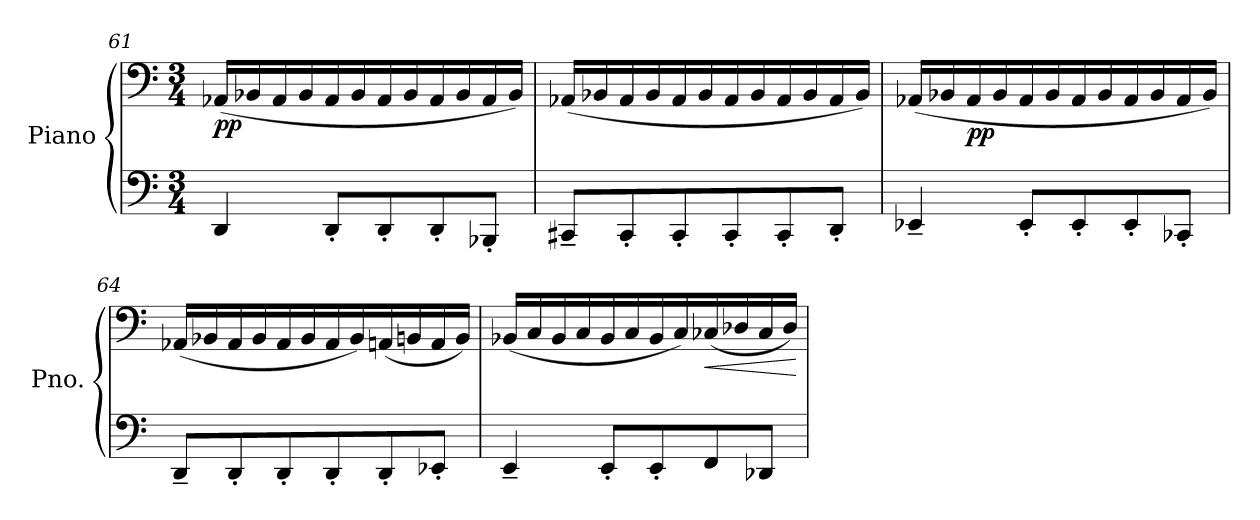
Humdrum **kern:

**kern	**kern	**dynam
*part1	*part1	*part1
*staff2	*staff1	*staff1/2
*I"Piano	*	*
*I'Pno.	*	*
*clefF4	*clefF4	*
*k[]	*k[]	*
*M3/4	*M3/4	*
=61	=61	=61
!	!	!LO:DY:b
4DD/	(16AA-X/LL	pp
.	16BB-X/	.
.	16AA-/	.
.	16BB-/	.
8DD'/L	16AA-/	.
.	16BB-/	.
8DD'/	16AA-/	.
.	16BB-/	.
8DD'/	16AA-/	.
.	16BB-/	.
8BBB-X'/J	16AA-/	.
.	16BB-/JJ)	.
!!LO:LB:g=z
=62	=62	=62
8CC#X~/L	(16AA-X/LL	.
.	16BB-X/	.
8CC#'/	16AA-/	.
.	16BB-/	.
8CC#'/	16AA-/	.
.	16BB-/	.
8CC#'/	16AA-/	.
.	16BB-/	.
8CC#'/	16AA-/	.
.	16BB-/	.
8DD'/J	16AA-/	.
.	16BB-/JJ)	.
=63	=63	=63
!	!	!LO:DY:b
4EE-X~/	(16AA-X/LL	other-dynamics
.	16BB-X/	.
!	!	!LO:DY:b
.	16AA-/	pp
.	16BB-/	.
8EE-'/L	16AA-/	.
.	16BB-/	.
8EE-'/	16AA-/	.
.	16BB-/	.
8EE-'/	16AA-/	.
.	16BB-/	.
8CC-X'/J	16AA-/	.
.	16BB-/JJ)	.
=64	=64	=64
8DD~/L	(16AA-X/LL	.
.	16BB-X/	.
8DD'/	16AA-/	.
.	16BB-/	.
8DD'/	16AA-/	.
.	16BB-/	.
8DD'/	16AA-/	.
.	16BB-/)	.
8DD'/	(16AAn/	.
.	16BBn/	.
8EE-X'/J	16AA/	.
.	16BB/JJ)	.
!!LO:LB:g=z
=65	=65	=65
4EE~/	(16BB-X/LL	.
.	16C/	.
.	16BB-/	.
.	16C/	.
8EE'/L	16BB-/	.
.	16C/	.
8EE'/	16BB-/	.
.	16C/)	.
!	!	!LO:HP:b
8FF/	(16C-X/	<
.	16D-X/	.
8DD-X/J	16C-/	.
.	16D-/JJ)	.
.	.	[
=	=	=
*-	*-	*-
